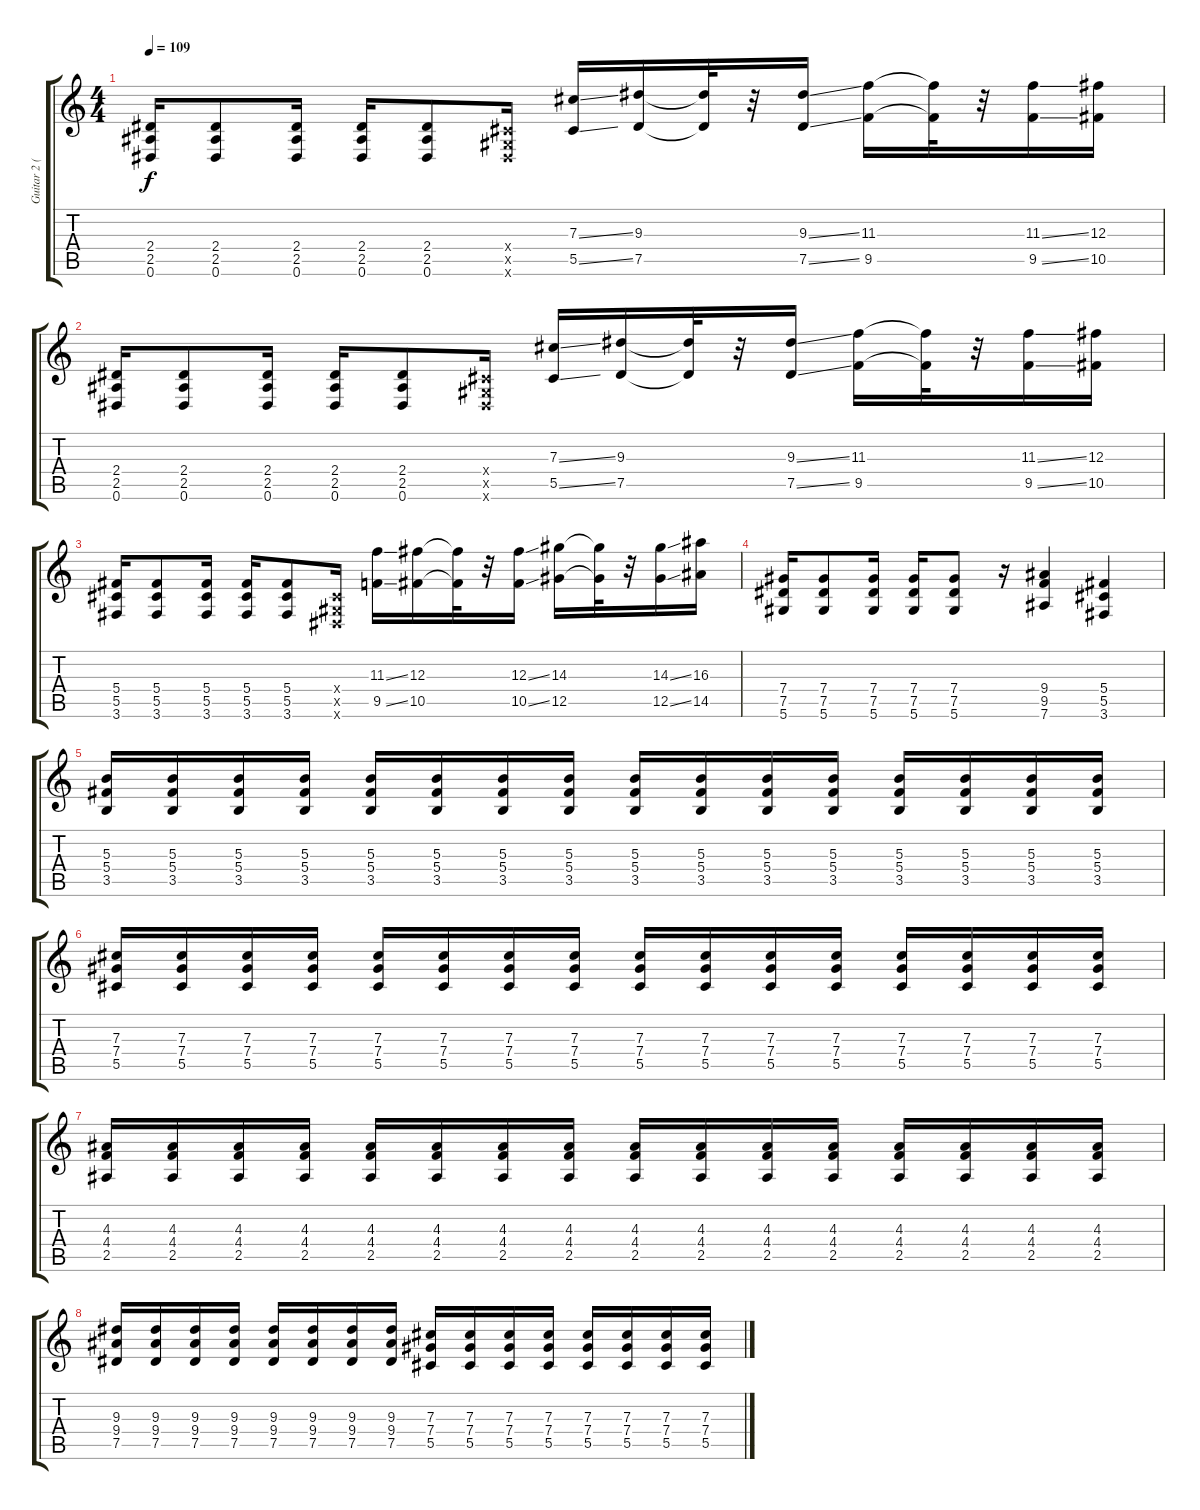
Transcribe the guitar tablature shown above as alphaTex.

\track ("Guitar 2 (Tim)" "Guitar 2 (") {instrument distortionguitar}
\staff {score tabs}
\tuning (Eb4 Bb3 Gb3 Db3 Ab2 Eb2) {hide}
\ts (4 4)
\tempo 109
\clef g2
\ks c
(2.4 2.5 0.6).16{dy f} (2.4 2.5 0.6).8 (2.4 2.5 0.6).16 (2.4 2.5 0.6).16 (2.4 2.5 0.6).8 (0.4{x} 0.5{x} 0.6{x}).16 (7.3{ss} 5.5{ss}).16 (9.3 7.5).16 (9.3{t} 7.5{t}).32 r.32 (9.3{ss} 7.5{ss}).16 (11.3 9.5).16 (11.3{t} 9.5{t}).32 r.32 (11.3{ss} 9.5{ss}).16 (12.3 10.5).16 |
(2.4 2.5 0.6).16 (2.4 2.5 0.6).8 (2.4 2.5 0.6).16 (2.4 2.5 0.6).16 (2.4 2.5 0.6).8 (0.4{x} 0.5{x} 0.6{x}).16 (7.3{ss} 5.5{ss}).16 (9.3 7.5).16 (9.3{t} 7.5{t}).32 r.32 (9.3{ss} 7.5{ss}).16 (11.3 9.5).16 (11.3{t} 9.5{t}).32 r.32 (11.3{ss} 9.5{ss}).16 (12.3 10.5).16 |
(5.4 5.5 3.6).16 (5.4 5.5 3.6).8 (5.4 5.5 3.6).16 (5.4 5.5 3.6).16 (5.4 5.5 3.6).8 (0.4{x} 0.5{x} 0.6{x}).16 (11.3{ss} 9.5{ss}).16 (12.3 10.5).16 (12.3{t} 10.5{t}).32 r.32 (12.3{ss} 10.5{ss}).16 (14.3 12.5).16 (14.3{t} 12.5{t}).32 r.32 (14.3{ss} 12.5{ss}).16 (16.3 14.5).16 |
(7.4 7.5 5.6).16 (7.4 7.5 5.6).8 (7.4 7.5 5.6).16 (7.4 7.5 5.6).16 (7.4 7.5 5.6).8 r.16 (9.4 9.5 7.6).4 (5.4 5.5 3.6).4 |
(5.3 5.4 3.5).16 (5.3 5.4 3.5).16 (5.3 5.4 3.5).16 (5.3 5.4 3.5).16 (5.3 5.4 3.5).16 (5.3 5.4 3.5).16 (5.3 5.4 3.5).16 (5.3 5.4 3.5).16 (5.3 5.4 3.5).16 (5.3 5.4 3.5).16 (5.3 5.4 3.5).16 (5.3 5.4 3.5).16 (5.3 5.4 3.5).16 (5.3 5.4 3.5).16 (5.3 5.4 3.5).16 (5.3 5.4 3.5).16 |
(7.3 7.4 5.5).16 (7.3 7.4 5.5).16 (7.3 7.4 5.5).16 (7.3 7.4 5.5).16 (7.3 7.4 5.5).16 (7.3 7.4 5.5).16 (7.3 7.4 5.5).16 (7.3 7.4 5.5).16 (7.3 7.4 5.5).16 (7.3 7.4 5.5).16 (7.3 7.4 5.5).16 (7.3 7.4 5.5).16 (7.3 7.4 5.5).16 (7.3 7.4 5.5).16 (7.3 7.4 5.5).16 (7.3 7.4 5.5).16 |
(4.3 4.4 2.5).16 (4.3 4.4 2.5).16 (4.3 4.4 2.5).16 (4.3 4.4 2.5).16 (4.3 4.4 2.5).16 (4.3 4.4 2.5).16 (4.3 4.4 2.5).16 (4.3 4.4 2.5).16 (4.3 4.4 2.5).16 (4.3 4.4 2.5).16 (4.3 4.4 2.5).16 (4.3 4.4 2.5).16 (4.3 4.4 2.5).16 (4.3 4.4 2.5).16 (4.3 4.4 2.5).16 (4.3 4.4 2.5).16 |
(9.3 9.4 7.5).16 (9.3 9.4 7.5).16 (9.3 9.4 7.5).16 (9.3 9.4 7.5).16 (9.3 9.4 7.5).16 (9.3 9.4 7.5).16 (9.3 9.4 7.5).16 (9.3 9.4 7.5).16 (7.3 7.4 5.5).16 (7.3 7.4 5.5).16 (7.3 7.4 5.5).16 (7.3 7.4 5.5).16 (7.3 7.4 5.5).16 (7.3 7.4 5.5).16 (7.3 7.4 5.5).16 (7.3 7.4 5.5).16
